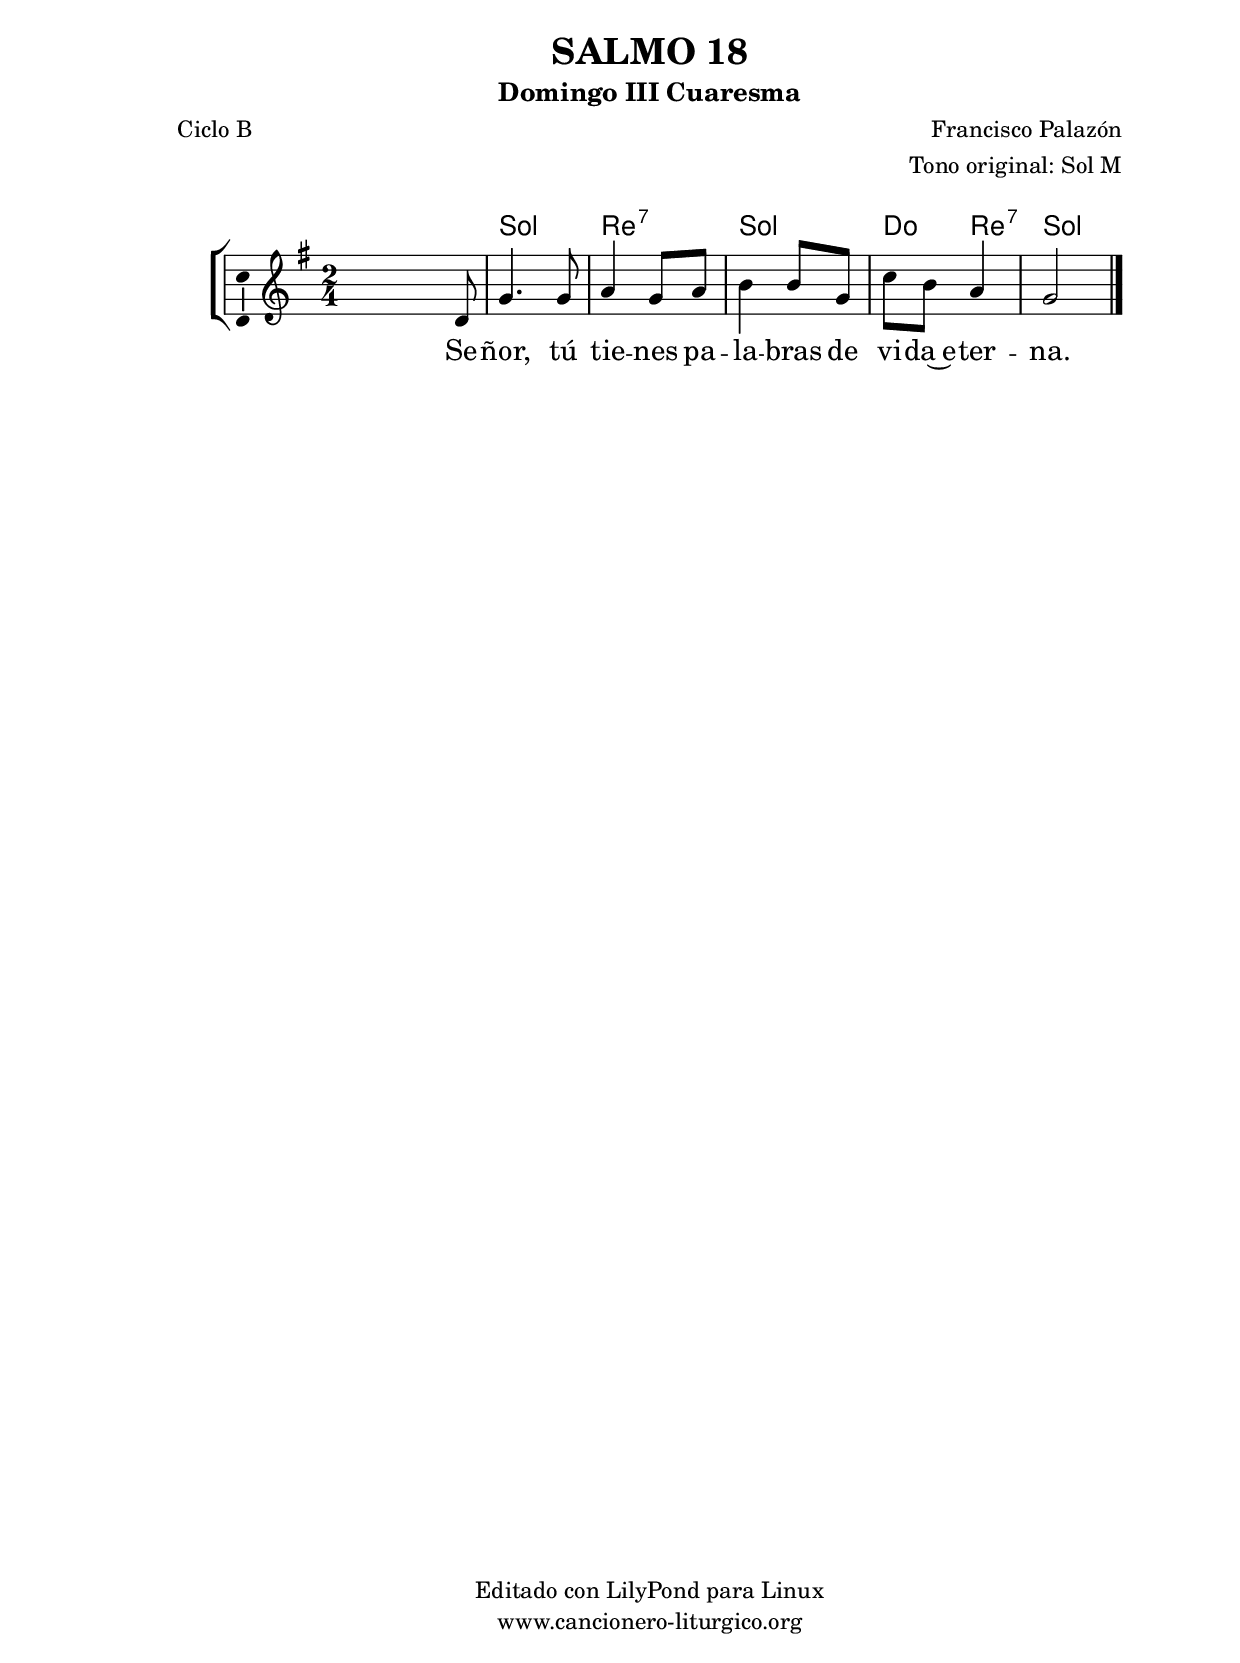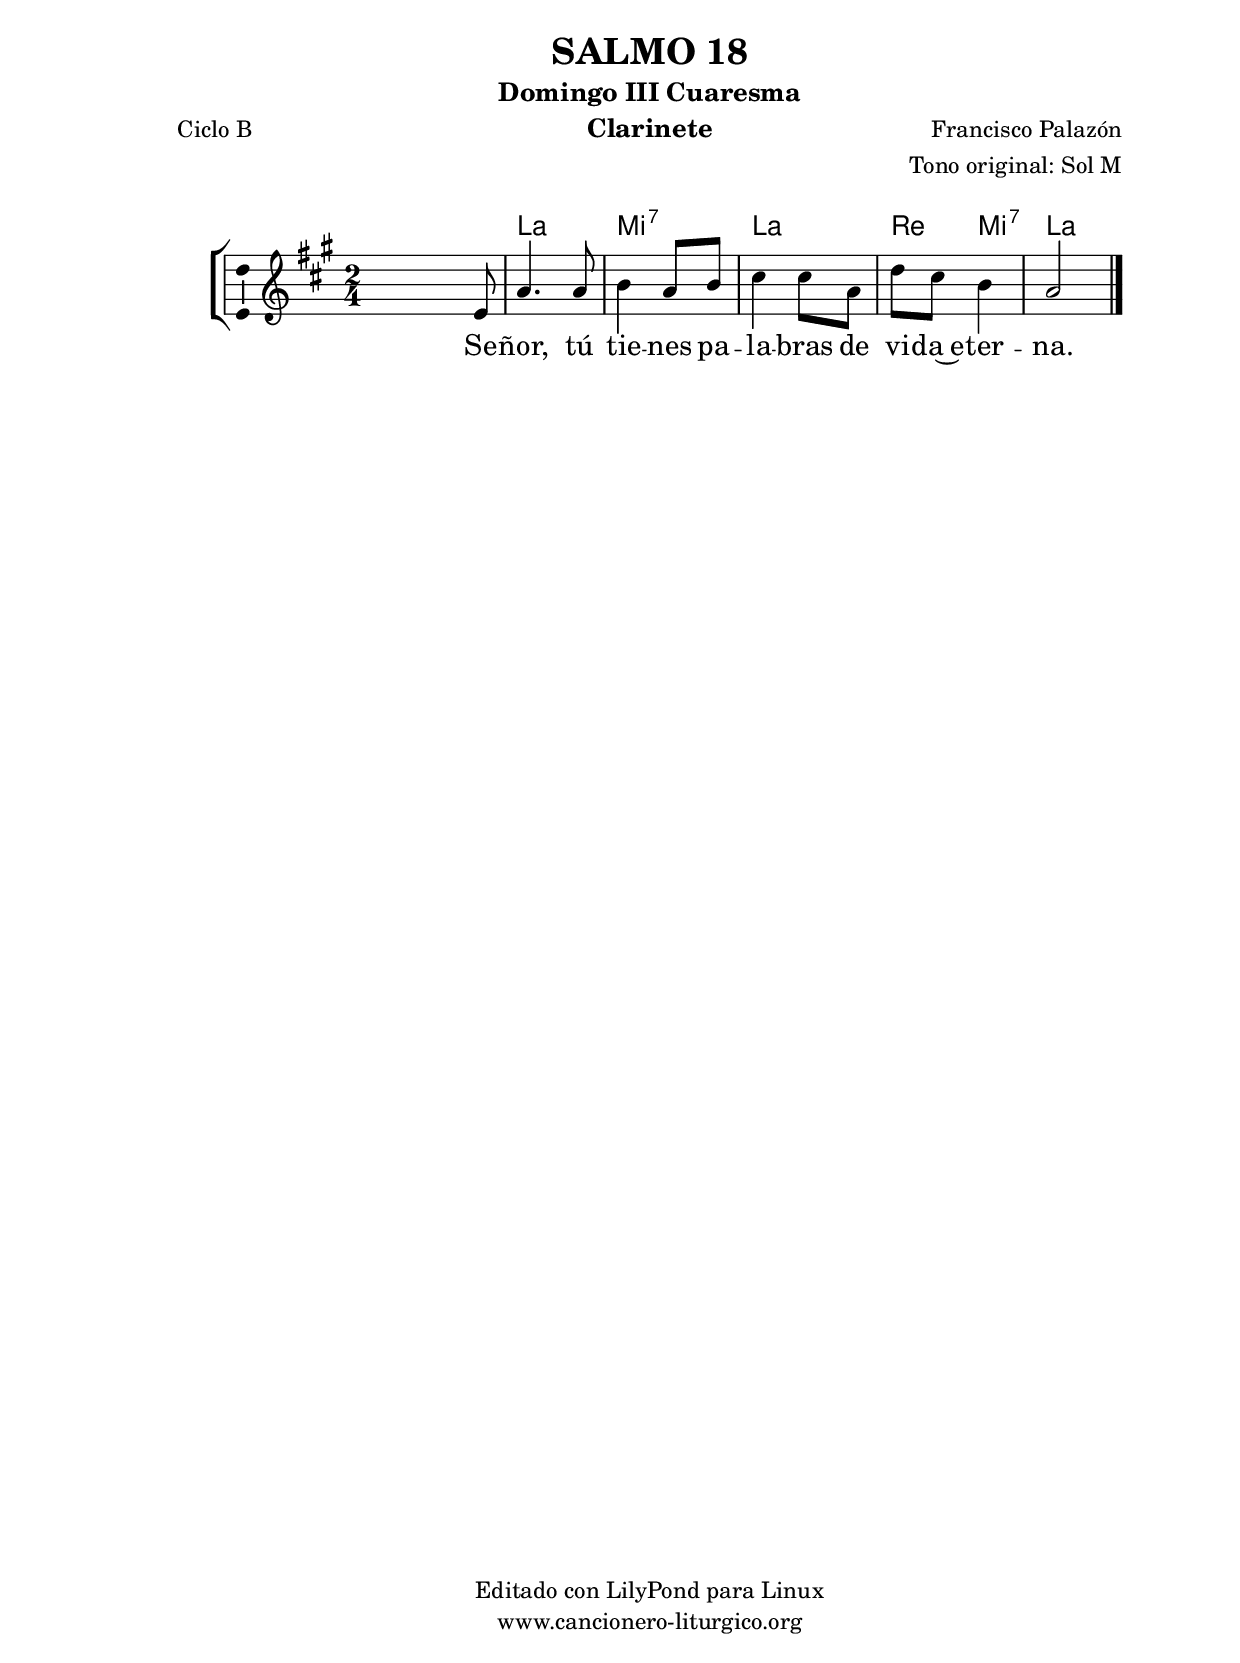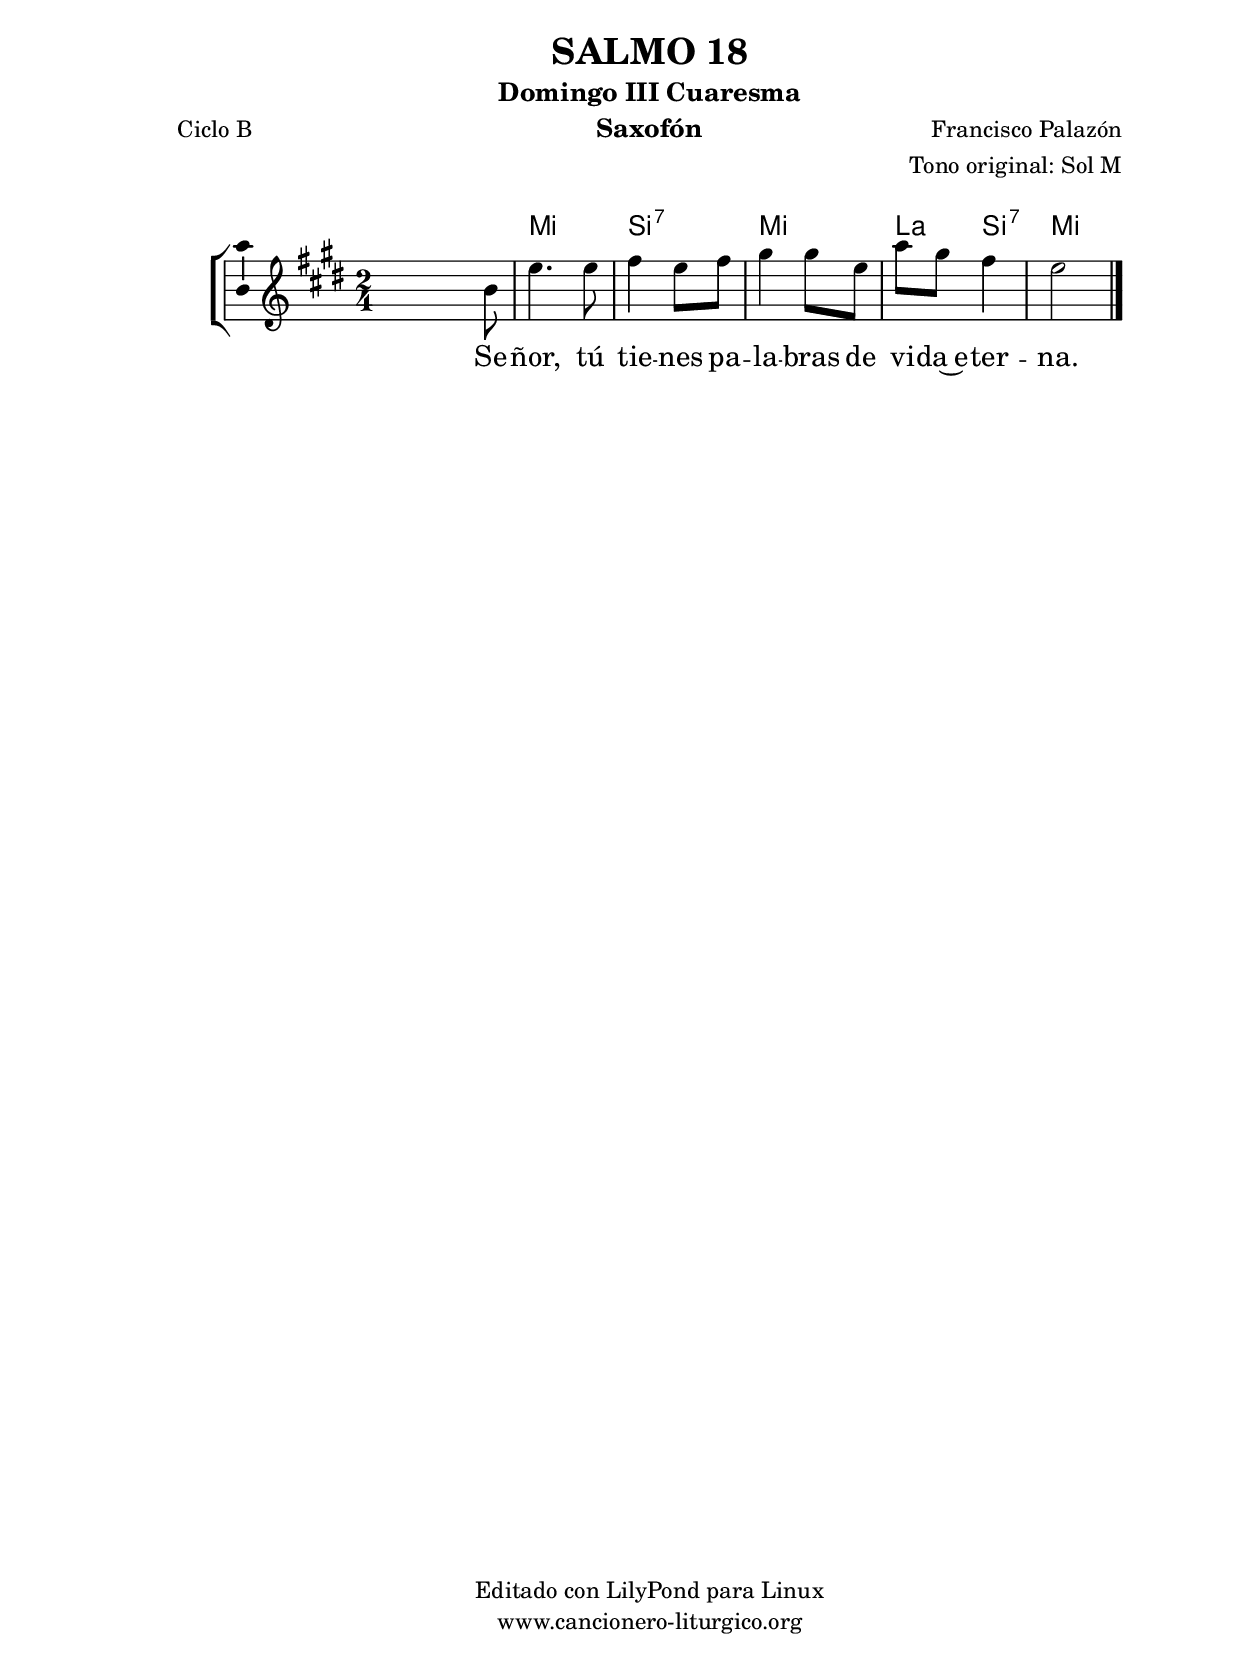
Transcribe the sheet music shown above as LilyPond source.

%
%para convertir .midi en .wav:
%timidity filename.midi -Ow -o finename.wav
%
%
%Para convertir de .wav a .mp3:
%lame -h -m j filename.wav
%
%
%para escuchar el midi:
%timidity nombrefichero.midi
%


%versión de lilypond para la que se ha escrito esta partitura:
\version "2.16.0"

	%Tamaño papel
	#(set-default-paper-size "a4")
	%Tamaño partitura
	#(set-global-staff-size 20)
	%No responde al pulsar sobre una nota
	#(ly:set-option 'point-and-click #f)

%parámetros del encabezamiento:
\header {
	title = "SALMO 18"
	subtitle = "Domingo III Cuaresma"
	composer = "Francisco Palazón"
	poet = "Ciclo B"
	meter = ""
	arranger = "Tono original: Sol M"
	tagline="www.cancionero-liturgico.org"
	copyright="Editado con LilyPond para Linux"
	}

%parámetros asociados al papel:
\paper  {
	oddHeaderMarkup = \markup {\fill-line { \on-the-fly #not-first-page \fromproperty #'header:title \on-the-fly #not-first-page \fromproperty #'header:composer }}
	evenHeaderMarkup = \markup {\fill-line { \fromproperty #'header:composer \fromproperty #'header:title }}
	#(set-paper-size "a4")
	print-page-number = ##f
	first-page-number = 1
	print-first-page-number = ##f
%	head-separation = 3.0 \cm
	top-margin = 2.0 \cm
	bottom-margin = 0.5\cm
%%%	bottom-margin = -1.0\cm
	left-margin = 3.0 \cm
	line-width = 16.0 \cm 
	indent = 8\mm
	interscoreline = 2.\mm
	between-system-space = 15\mm
%	para que las partituras no llenen la hoja:
	ragged-bottom = ##t
%	idem para la última hoja:
	ragged-last-bottom = ##f
%	para que las partituras llenen el ancho del papel:
	ragged-last = ##f
	after-title-space = 2.5 \cm
%page-count=1
%system-count=8

	%Flexible Vertical Spacing
%	markup-markup-spacing =
%	#'((basic-distance . 15) (minimum-distance . 15) (padding . 3))
	markup-system-spacing =
	#'((basic-distance . 15) (minimum-distance . 15) (padding . 3))
	system-system-spacing =
	#'((basic-distance . 15) (minimum-distance . 15) (padding . 3))
	score-system-spacing =
	#'((basic-distance . 15) (minimum-distance . 15) (padding . 5))
%	top-system-spacing = % header
%	#'((basic-distance . 8) (minimum-distance . 0) (padding . 3))
%	top-markup-spacing =
%	#'((basic-distance . 20) (minimum-distance . 20) (padding . 3))
	last-bottom-spacing = % footer
	#'((basic-distance . 5) (minimum-distance . 5) (padding . 3))
%	score-markup-spacing =
%	#'((basic-distance . 16) (minimum-distance . 13) (padding . 3))

	}


%parámetros que afectan a toda la partitura:
global =  {
	%clave de sol (G):
	\clef G
	%armadura:
%	\transpose c a
	\key g \major
	\tempo 4=80
	\set Score.tempoHideNote = ##t
	}


acordes = {
	\italianChords
	\chordmode {
%	\transpose c a
{

s2
g2 d:7 g c4 d:7 g2

	}
	}
}

melodia = 
%\transpose c a
{
	\relative c'{
	\time 2/4

s4 s8 d8
g4. g8
a4 g8 a
b4 b8 g
c8 b a4
g2

	\bar "|."
	}
	}


texto = \lyricmode {
Se -- ñor, tú tie -- nes pa -- la -- bras de vi -- da~e -- ter -- na.
	}


acordesStaff = \context ChordNames = acordesStaff <<
	\set chordChanges = ##t
	\acordes
	>>


vozStaff = \context Voice = vozStaff
\with {\consists "Ambitus_engraver"}
<<
%	\set Staff.instrumentName = ""
%	\set Staff.shortInstrumentName = ""
%	\set Staff.midiInstrument = #"clarinet"
%	\set Staff.midiInstrument = #"cello"
%	\set Staff.midiInstrument = #"flute"
	\set Staff.midiInstrument = #"electric guitar (jazz)"
%	\set Staff.midiInstrument = #"english horn"
%	\set Staff.midiInstrument = #"violin"
%	\set Staff.midiInstrument = #"glockenspiel"
	\set Staff.midiMinimumVolume = #0.7
	\set Staff.midiMaximumVolume = #0.9
	\global
	\melodia
	>>


textoStaff = \context Lyrics = textoStaff <<
	\lyricsto vozStaff \texto
	>>

\book {
	\score {
		\context ChoirStaff {
			\override StaffGroup.SystemStartBracket #'collapse-height = #1
			\override Score.SystemStartBar #'collapse-height = #1
			<<
			\acordesStaff
			\vozStaff
			\textoStaff
			>>
			}
		\layout {
	    		\context {
				\Lyrics
				\override LyricText #'font-size = #2
				}
	   		 \context {
				\Score
				%fontSize = #3
				\override StaffSymbol #'staff-space = #(magstep +3)
				%\override Beam #'thickness = #0.55
				%\override SpacingSpanner #'spacing-increment = #1.0
				%\override Slur #'height-limit = #1.5
				}
			}
		}
	\score {
		\unfoldRepeats
		\context ChoirStaff {
			<<
			\acordesStaff
			\vozStaff
			>>
			}
		\midi {
	  		\context {
	  			\Score
				tempoWholesPerMinute = #(ly:make-moment 70 4)
				}
			}
		}
	}

%Partitura para clarinete
#(define output-suffix "C")
\book {
	\header{
		instrument = "Clarinete"
		}
	\score {
		\context ChoirStaff {
			\override StaffGroup.SystemStartBracket #'collapse-height = #1
			\override Score.SystemStartBar #'collapse-height = #1
\transpose c d
			<<
			\acordesStaff
			\vozStaff
			\textoStaff
			>>
			}
		\layout {
	    		\context {
				\Lyrics
				\override LyricText #'font-size = #2
				}
	   		 \context {
				\Score
				%fontSize = #3
				\override StaffSymbol #'staff-space = #(magstep +3)
				%\override Beam #'thickness = #0.55
				%\override SpacingSpanner #'spacing-increment = #1.0
				%\override Slur #'height-limit = #1.5
				}
			}
		}
	}

%Partitura para saxofón
#(define output-suffix "S")
\book {
	\header{
		instrument = "Saxofón"
		}
	\score {
		\context ChoirStaff {
			\override StaffGroup.SystemStartBracket #'collapse-height = #1
			\override Score.SystemStartBar #'collapse-height = #1
\transpose c a
			<<
			\acordesStaff
			\vozStaff
			\textoStaff
			>>
			}
		\layout {
	    		\context {
				\Lyrics
				\override LyricText #'font-size = #2
				}
	   		 \context {
				\Score
				%fontSize = #3
				\override StaffSymbol #'staff-space = #(magstep +3)
				%\override Beam #'thickness = #0.55
				%\override SpacingSpanner #'spacing-increment = #1.0
				%\override Slur #'height-limit = #1.5
				}
			}
		}
	}

